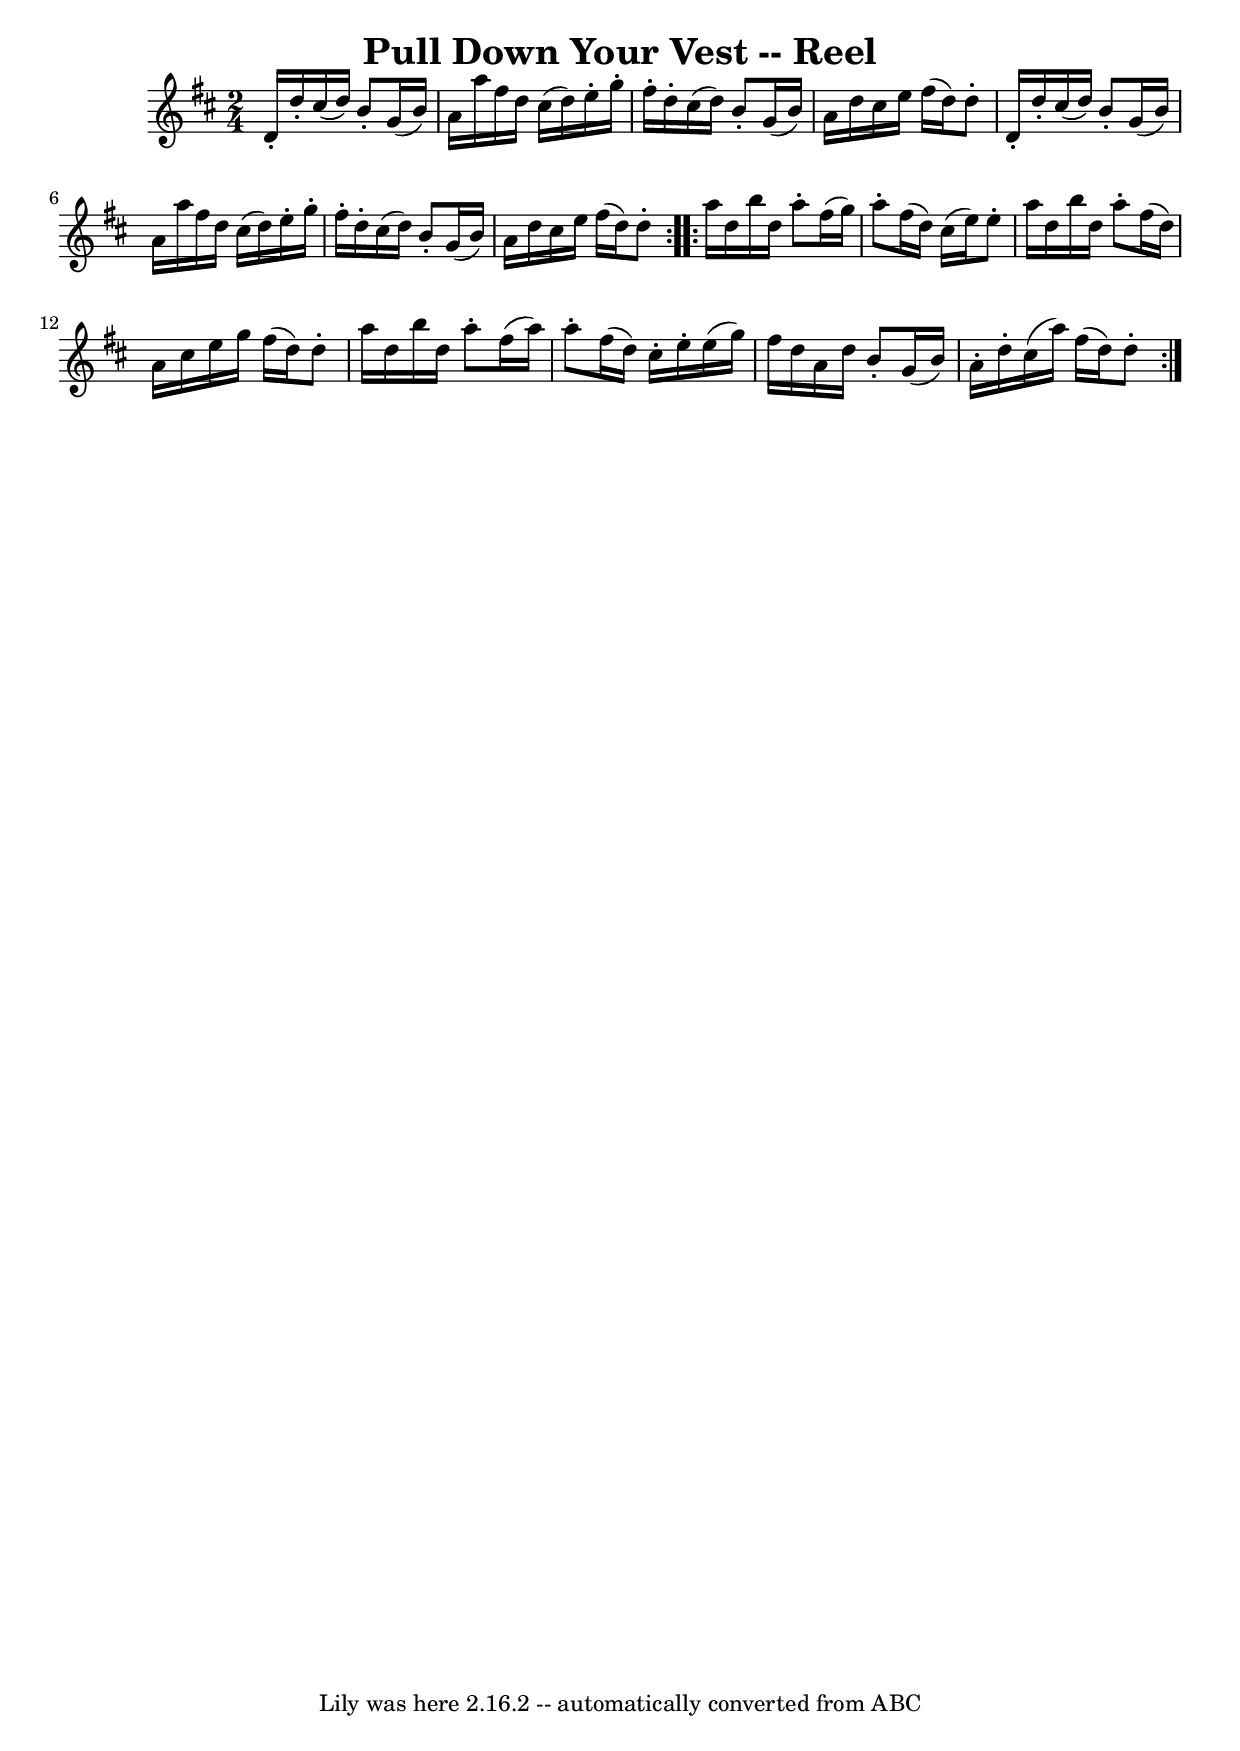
\version "2.16.2"
\include "Mammoth.ily"
\header {
  %% book = "Ryan's Mammoth Collection"
  crossRefNumber = "1"
  footnotes = "\\\\183"
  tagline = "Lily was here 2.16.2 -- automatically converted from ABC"
  title = "Pull Down Your Vest -- Reel"

}
voicedefault =  {



  \repeat volta 2 {

    \time 2/4 
    \key d \major
    d'16-. d''16-. cis''16 (d''16) b'8-.      g'16 (b'16)    |
    a'16 a''16 fis''16 d''16 cis''16 (     d''16) e''16-. g''16-.    |
    fis''16-. d''16-. cis''16 (d''16) b'8-. g'16 (b'16)   |
    a'16 d''16         cis''16 e''16 fis''16 (d''16) d''8-.    |
    d'16-.        d''16-. cis''16 (d''16) b'8-. g'16 (b'16)    |
    a'16      a''16 fis''16 d''16 cis''16 (d''16) e''16-. g''16-.     |
    fis''16-. d''16-. cis''16 (d''16) b'8-. g'16 (     b'16)    |
    a'16 d''16 cis''16 e''16 fis''16 (d''16) d''8-.   
  } 
  \repeat volta 2 {     a''16 d''16 b''16 d''16 a''8-. fis''16 (g''16)    |
    a''8-. fis''16 (d''16)        cis''16 (e''16) e''8-.    |
    a''16 d''16 b''16 d''16        a''8-. fis''16 (d''16)    |
    a'16 cis''16 e''16 g''16      fis''16 (d''16) d''8-.    |
    a''16 d''16 b''16         d''16 a''8-. fis''16 (a''16)    |
    a''8-. fis''16 (     d''16) cis''16-. e''16-. e''16 (g''16)    |
    fis''16         d''16 a'16 d''16 b'8-. g'16 (b'16)    |
    a'16-.   
    d''16-. cis''16 (a''16) fis''16 (d''16) d''8-.   
  }   

}

\score{
  <<

    \context Staff="default"
    {
      \voicedefault 
      
    }

  >>
  \layout {
    
  }
  \midi {
  }

}
